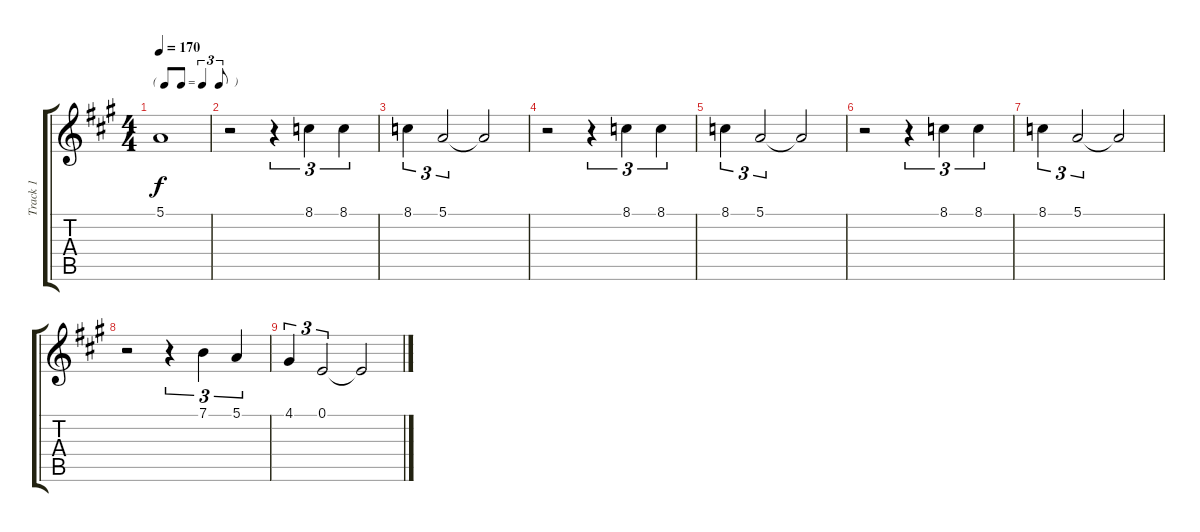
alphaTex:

\track ("Track 1" "Track 1") {instrument tenorsax}
\staff {score tabs}
\tuning (E4 B3 G3 D3 A2 E2) {hide}
\ts (4 4)
\tf triplet8th
\tempo 170
\clef g2
\ks a
5.1.1{dy f} |
r.2 r.4{tu (3 2)} 8.1.4{tu (3 2)} 8.1.4{tu (3 2)} |
8.1.4{tu (3 2)} 5.1.2{tu (3 2)} 5.1{t}.2 |
r.2 r.4{tu (3 2)} 8.1.4{tu (3 2)} 8.1.4{tu (3 2)} |
8.1.4{tu (3 2)} 5.1.2{tu (3 2)} 5.1{t}.2 |
r.2 r.4{tu (3 2)} 8.1.4{tu (3 2)} 8.1.4{tu (3 2)} |
8.1.4{tu (3 2)} 5.1.2{tu (3 2)} 5.1{t}.2 |
r.2 r.4{tu (3 2)} 7.1.4{tu (3 2)} 5.1.4{tu (3 2)} |
4.1.4{tu (3 2)} 0.1.2{tu (3 2)} 0.1{t}.2
